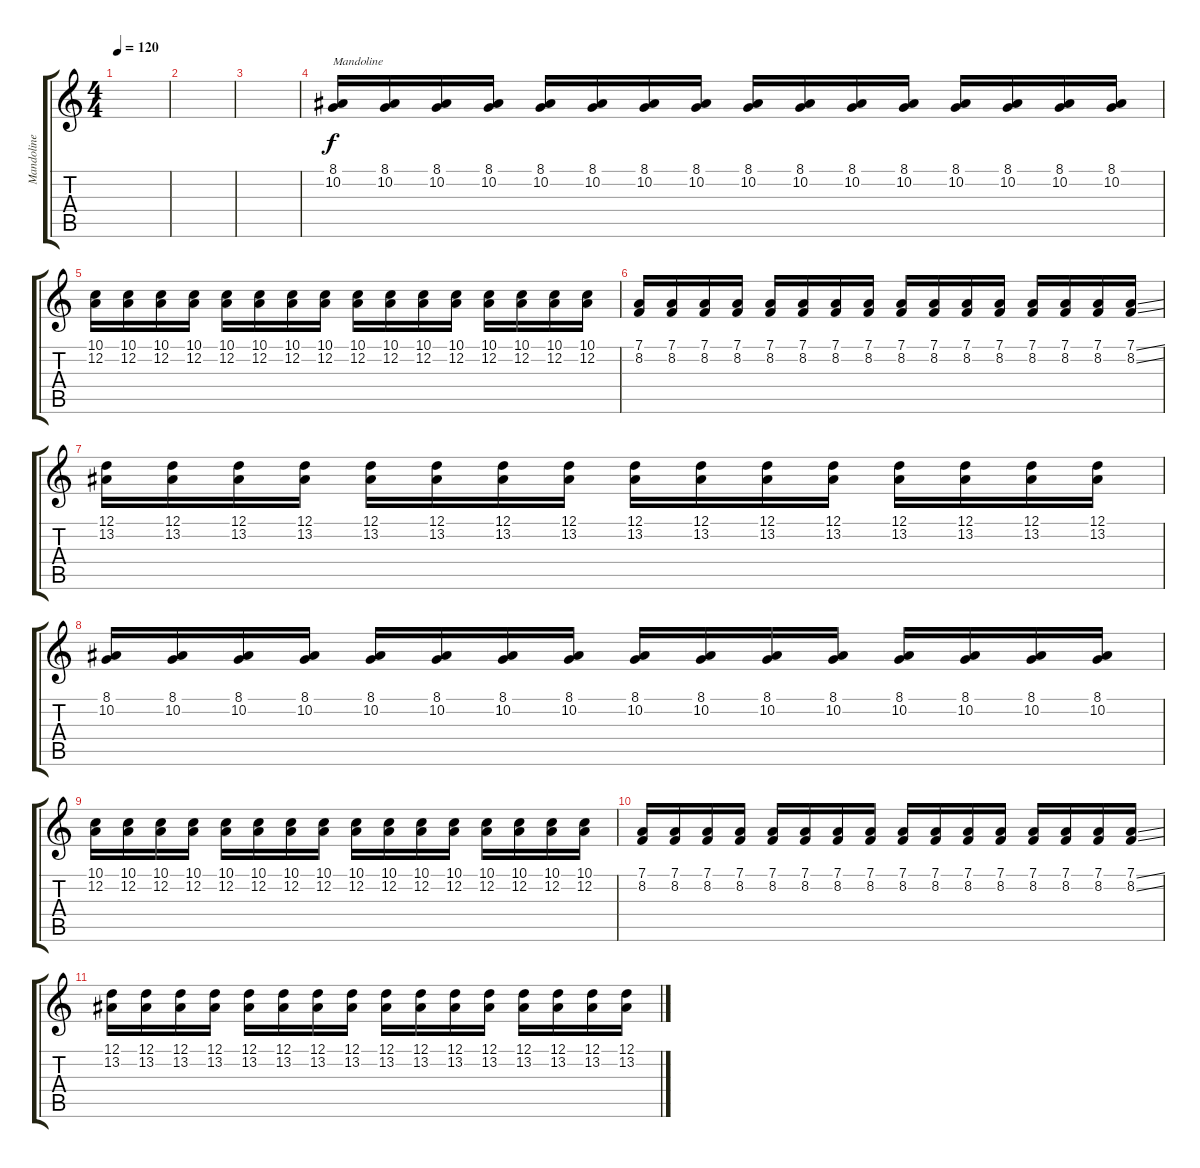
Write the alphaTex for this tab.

\track ("Mandoline" "Mandoline") {instrument acousticgrandpiano}
\staff {score tabs}
\tuning (D4 A3 F3 C3 G2 D2) {hide}
\ts (4 4)
\tempo 120
\clef g2
\ks c
|
|
|
(8.1 10.2).16{txt "Mandoline" volume 8 instrument banjo} (8.1 10.2).16 (8.1 10.2).16 (8.1 10.2).16 (8.1 10.2).16 (8.1 10.2).16 (8.1 10.2).16 (8.1 10.2).16 (8.1 10.2).16 (8.1 10.2).16 (8.1 10.2).16 (8.1 10.2).16 (8.1 10.2).16 (8.1 10.2).16 (8.1 10.2).16 (8.1 10.2).16 |
(10.1 12.2).16 (10.1 12.2).16 (10.1 12.2).16 (10.1 12.2).16 (10.1 12.2).16 (10.1 12.2).16 (10.1 12.2).16 (10.1 12.2).16 (10.1 12.2).16 (10.1 12.2).16 (10.1 12.2).16 (10.1 12.2).16 (10.1 12.2).16 (10.1 12.2).16 (10.1 12.2).16 (10.1 12.2).16 |
(7.1 8.2).16 (7.1 8.2).16 (7.1 8.2).16 (7.1 8.2).16 (7.1 8.2).16 (7.1 8.2).16 (7.1 8.2).16 (7.1 8.2).16 (7.1 8.2).16 (7.1 8.2).16 (7.1 8.2).16 (7.1 8.2).16 (7.1 8.2).16 (7.1 8.2).16 (7.1 8.2).16 (7.1{ss} 8.2{ss}).16 |
(12.1 13.2).16 (12.1 13.2).16 (12.1 13.2).16 (12.1 13.2).16 (12.1 13.2).16 (12.1 13.2).16 (12.1 13.2).16 (12.1 13.2).16 (12.1 13.2).16 (12.1 13.2).16 (12.1 13.2).16 (12.1 13.2).16 (12.1 13.2).16 (12.1 13.2).16 (12.1 13.2).16 (12.1 13.2).16 |
(8.1 10.2).16 (8.1 10.2).16 (8.1 10.2).16 (8.1 10.2).16 (8.1 10.2).16 (8.1 10.2).16 (8.1 10.2).16 (8.1 10.2).16 (8.1 10.2).16 (8.1 10.2).16 (8.1 10.2).16 (8.1 10.2).16 (8.1 10.2).16 (8.1 10.2).16 (8.1 10.2).16 (8.1 10.2).16 |
(10.1 12.2).16 (10.1 12.2).16 (10.1 12.2).16 (10.1 12.2).16 (10.1 12.2).16 (10.1 12.2).16 (10.1 12.2).16 (10.1 12.2).16 (10.1 12.2).16 (10.1 12.2).16 (10.1 12.2).16 (10.1 12.2).16 (10.1 12.2).16 (10.1 12.2).16 (10.1 12.2).16 (10.1 12.2).16 |
(7.1 8.2).16 (7.1 8.2).16 (7.1 8.2).16 (7.1 8.2).16 (7.1 8.2).16 (7.1 8.2).16 (7.1 8.2).16 (7.1 8.2).16 (7.1 8.2).16 (7.1 8.2).16 (7.1 8.2).16 (7.1 8.2).16 (7.1 8.2).16 (7.1 8.2).16 (7.1 8.2).16 (7.1{ss} 8.2{ss}).16 |
(12.1 13.2).16 (12.1 13.2).16 (12.1 13.2).16 (12.1 13.2).16 (12.1 13.2).16 (12.1 13.2).16 (12.1 13.2).16 (12.1 13.2).16 (12.1 13.2).16 (12.1 13.2).16 (12.1 13.2).16 (12.1 13.2).16 (12.1 13.2).16 (12.1 13.2).16 (12.1 13.2).16 (12.1 13.2).16
